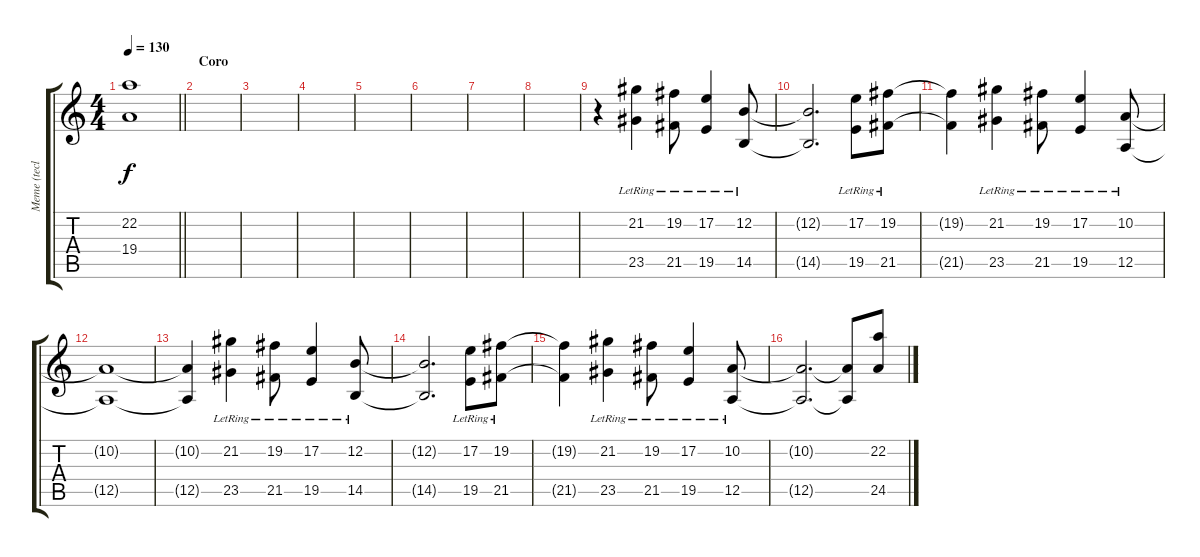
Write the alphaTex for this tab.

\track ("Meme (teclado)" "Meme (tecl") {instrument stringensemble1}
\staff {score tabs}
\tuning (E4 B3 G3 D3 A2 E2) {hide}
\ts (4 4)
\tempo 130
\clef g2
\barLineRight lightlight
\ks c
(22.2{t} 19.4{t}).1{dy f} |
\section ("" "Coro")
|
|
|
|
|
|
|
r.4{volume 13} (21.2{lr} 23.5).4 (19.2{lr} 21.5).8 (17.2{lr} 19.5).4 (12.2{lr} 14.5).8 |
(12.2{t} 14.5{t}).2{d} (17.2{lr} 19.5).8 (19.2{lr} 21.5).8 |
(19.2{t} 21.5{t}).4 (21.2{lr} 23.5).4 (19.2{lr} 21.5).8 (17.2{lr} 19.5).4 (10.2{lr} 12.5).8 |
(10.2{t} 12.5{t}).1 |
(10.2{t} 12.5{t}).4 (21.2{lr} 23.5).4 (19.2{lr} 21.5).8 (17.2{lr} 19.5).4 (12.2{lr} 14.5).8 |
(12.2{t} 14.5{t}).2{d} (17.2{lr} 19.5).8 (19.2{lr} 21.5).8 |
(19.2{t} 21.5{t}).4 (21.2{lr} 23.5).4 (19.2{lr} 21.5).8 (17.2{lr} 19.5).4 (10.2{lr} 12.5).8 |
(10.2{t} 12.5{t}).2{d} (10.2{t} 12.5{t}).8 (22.2 24.5).8
